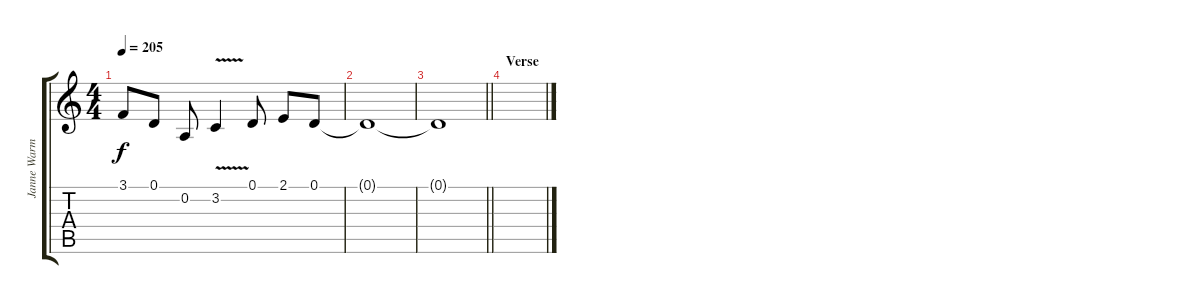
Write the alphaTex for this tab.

\track ("Janne Warman Lead" "Janne Warm") {instrument lead1square}
\staff {score tabs}
\tuning (D4 A3 F3 C3 G2 D2) {hide}
\ts (4 4)
\tempo 205
\clef g2
\ks c
3.1{t}.8{dy f} 0.1.8 0.2.8 3.2{v}.4 0.1.8 2.1.8 0.1.8 |
0.1{t}.1 |
\barLineRight lightlight
0.1{t}.1 |
\section ("" "Verse")
